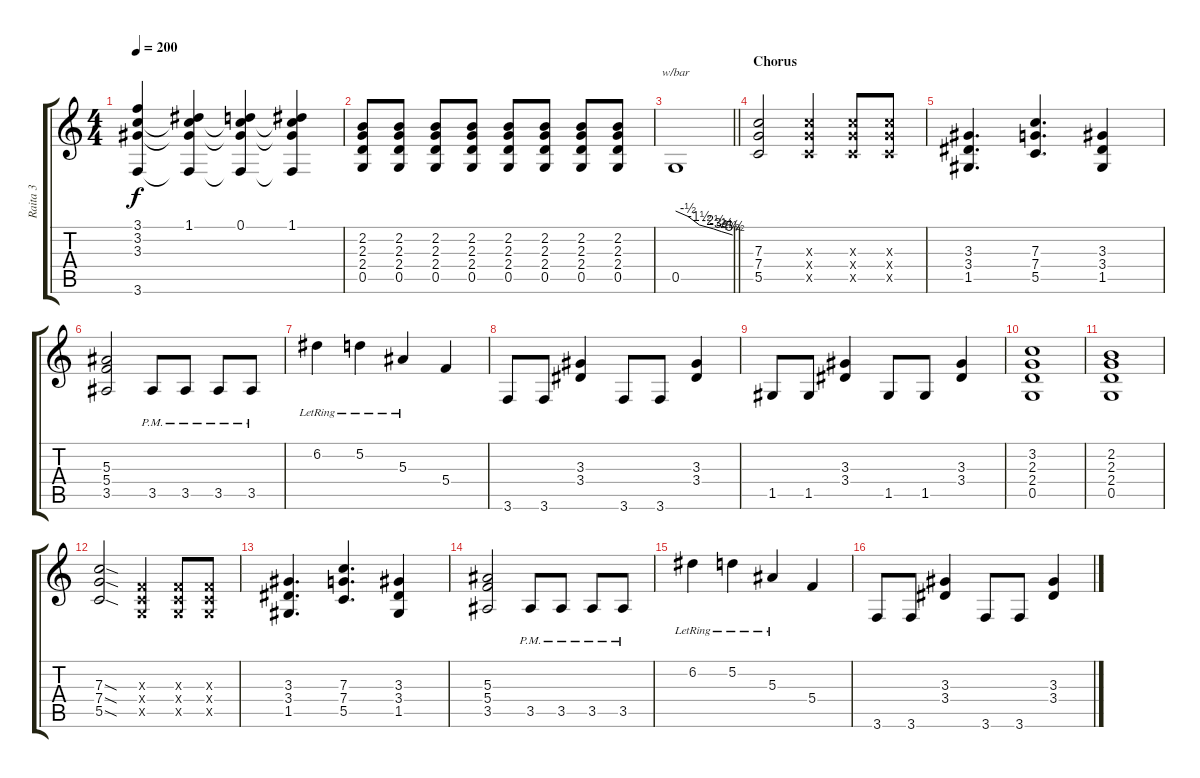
\track ("Raita 3" "Raita 3") {instrument distortionguitar}
\staff {score tabs}
\tuning (D4 A3 F3 C3 G2 D2) {hide}
\ts (4 4)
\tempo 200
\clef g2
\ks c
(3.1 3.2{t} 3.3{t} 3.6{t}).4{dy f} (1.1 3.2{t} 3.3{t} 3.6{t}).4 (0.1 3.2{t} 3.3{t} 3.6{t}).4 (1.1 3.2{t} 3.3{t} 3.6{t}).4 |
(2.2 2.3 2.4 0.5).8 (2.2 2.3 2.4 0.5).8 (2.2 2.3 2.4 0.5).8 (2.2 2.3 2.4 0.5).8 (2.2 2.3 2.4 0.5).8 (2.2 2.3 2.4 0.5).8 (2.2 2.3 2.4 0.5).8 (2.2 2.3 2.4 0.5).8 |
\barLineRight lightlight
0.5.1{tbe (custom default 0 0 13 -2 25 -6 40 -10 48 -14 55 -18 60 -22)} |
\section ("" "Chorus")
(7.3 7.4 5.5).2 (7.3{x} 7.4{x} 5.5{x}).4 (7.3{x} 7.4{x} 5.5{x}).8 (7.3{x} 7.4{x} 5.5{x}).8 |
(3.3 3.4 1.5).4{d} (7.3 7.4 5.5).4{d} (3.3 3.4 1.5).4 |
(5.3 5.4 3.5).2 3.5{pm}.8 3.5{pm}.8 3.5{pm}.8 3.5{pm}.8 |
6.2{lr}.4 5.2{lr}.4 5.3{lr}.4 5.4.4 |
3.6.8 3.6.8 (3.3 3.4).4 3.6.8 3.6.8 (3.3 3.4).4 |
1.5.8 1.5.8 (3.3 3.4).4 1.5.8 1.5.8 (3.3 3.4).4 |
(3.2 2.3 2.4 0.5).1 |
(2.2 2.3 2.4 0.5).1 |
(7.3{sod} 7.4{sod} 5.5{sod}).2 (0.3{x} 0.4{x} 0.5{x}).4 (0.3{x} 0.4{x} 0.5{x}).8 (0.3{x} 0.4{x} 0.5{x}).8 |
(3.3 3.4 1.5).4{d} (7.3 7.4 5.5).4{d} (3.3 3.4 1.5).4 |
(5.3 5.4 3.5).2 3.5{pm}.8 3.5{pm}.8 3.5{pm}.8 3.5{pm}.8 |
6.2{lr}.4 5.2{lr}.4 5.3{lr}.4 5.4.4 |
3.6.8 3.6.8 (3.3 3.4).4 3.6.8 3.6.8 (3.3 3.4).4
